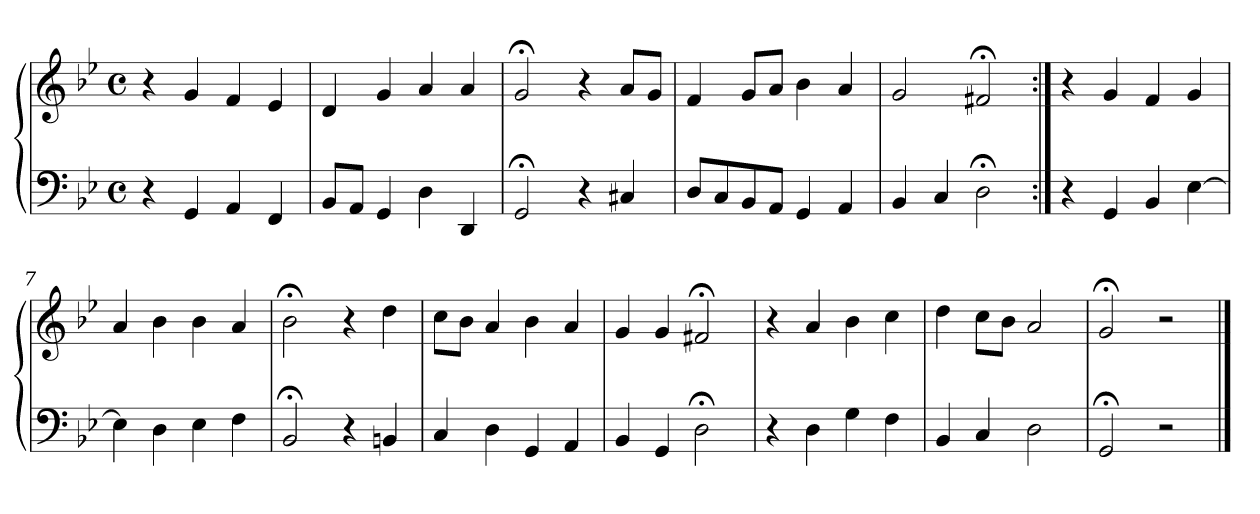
**kern	**kern
*part1	*part1
*staff2	*staff1
*clefF4	*clefG2
*k[b-e-]	*k[b-e-]
*M4/4	*M4/4
*met(c)	*met(c)
=1	=1
4r	4r
4GG	4g
4AA	4f
4FF	4e-
=2	=2
8BB-L	4d
8AAJ	.
4GG	4g
4D	4a
4DD	4a
=3	=3
2GG;<	2g;<
4r	4r
4C#X	8aL
.	8gJ
=4	=4
8DL	4f
8C	.
8BB-	8gL
8AAJ	8aJ
4GG	4b-
4AA	4a
=5	=5
4BB-	2g
4C	.
2D;<	2f#X;<
=6:|!	=6:|!
4r	4r
4GG	4g
4BB-	4f
[4E-	4g
!!LO:LB:g=z
=7	=7
4E-]	4a
4D	4b-
4E-	4b-
4F	4a
=8	=8
2BB-;<	2b-;<
4r	4r
4BBn	4dd
=9	=9
4C	8ccL
.	8b-J
4D	4a
4GG	4b-
4AA	4a
=10	=10
4BB-	4g
4GG	4g
2D;<	2f#X;<
=11	=11
4r	4r
4D	4a
4G	4b-
4F	4cc
=12	=12
4BB-	4dd
4C	8ccL
.	8b-J
2D	2a
=13	=13
2GG;<	2g;<
2r	2r
==	==
*-	*-
